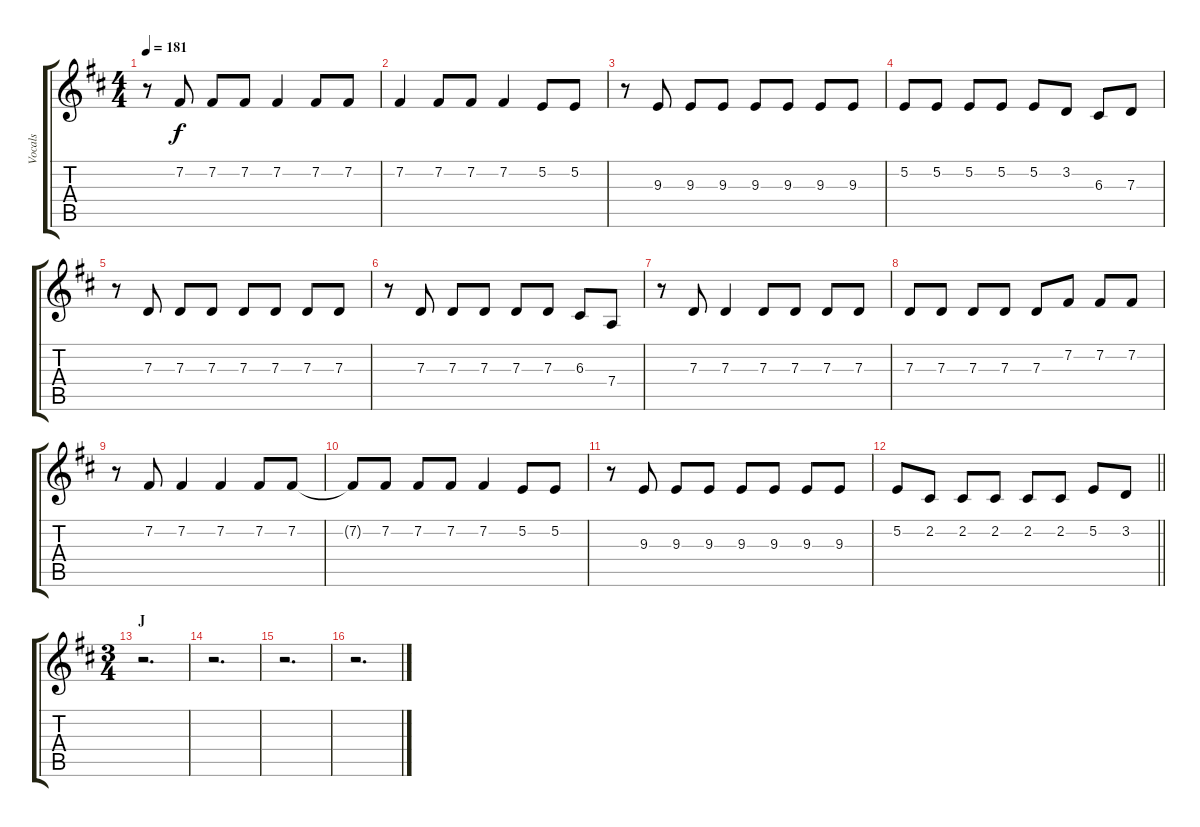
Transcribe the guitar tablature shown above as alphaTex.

\track ("Vocals" "Vocals") {instrument altosax}
\staff {score tabs}
\tuning (E4 B3 G3 D3 A2 E2) {hide}
\ts (4 4)
\tempo 181
\clef g2
\ks d
r.8{dy f} 7.2.8 7.2.8 7.2.8 7.2.4 7.2.8 7.2.8 |
7.2.4 7.2.8 7.2.8 7.2.4 5.2.8 5.2.8 |
r.8 9.3.8 9.3.8 9.3.8 9.3.8 9.3.8 9.3.8 9.3.8 |
5.2.8 5.2.8 5.2.8 5.2.8 5.2.8 3.2.8 6.3.8 7.3.8 |
r.8 7.3.8 7.3.8 7.3.8 7.3.8 7.3.8 7.3.8 7.3.8 |
r.8 7.3.8 7.3.8 7.3.8 7.3.8 7.3.8 6.3.8 7.4.8 |
r.8 7.3.8 7.3.4 7.3.8 7.3.8 7.3.8 7.3.8 |
7.3.8 7.3.8 7.3.8 7.3.8 7.3.8 7.2.8 7.2.8 7.2.8 |
r.8 7.2.8 7.2.4 7.2.4 7.2.8 7.2.8 |
7.2{t}.8 7.2.8 7.2.8 7.2.8 7.2.4 5.2.8 5.2.8 |
r.8 9.3.8 9.3.8 9.3.8 9.3.8 9.3.8 9.3.8 9.3.8 |
\barLineRight lightlight
5.2.8 2.2.8 2.2.8 2.2.8 2.2.8 2.2.8 5.2.8 3.2.8 |
\ts (3 4)
\section ("" "J")
r.2{d} |
r.2{d} |
r.2{d} |
r.2{d}
